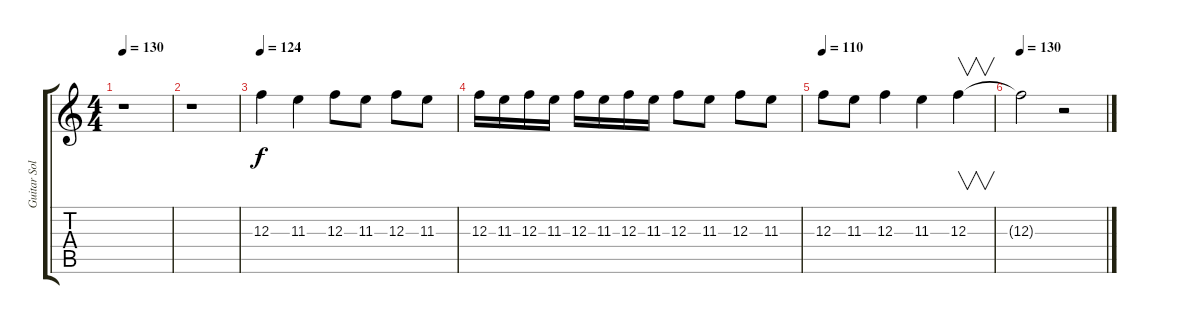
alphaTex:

\track ("Guitar Solo" "Guitar Sol") {instrument distortionguitar}
\staff {score tabs}
\tuning (D4 A3 F3 C3 G2 D2) {hide}
\ts (4 4)
\tempo 130
\clef g2
\ks c
r.1{dy f} |
r.1 |
\tempo 124
12.3.4 11.3.4 12.3.8 11.3.8 12.3.8 11.3.8 |
12.3.16 11.3.16 12.3.16 11.3.16 12.3.16 11.3.16 12.3.16 11.3.16 12.3.8 11.3.8 12.3.8 11.3.8 |
\tempo 110
12.3.8 11.3.8 12.3.4 11.3.4 12.3.4{v} |
\tempo 130
12.3{t}.2 r.2
